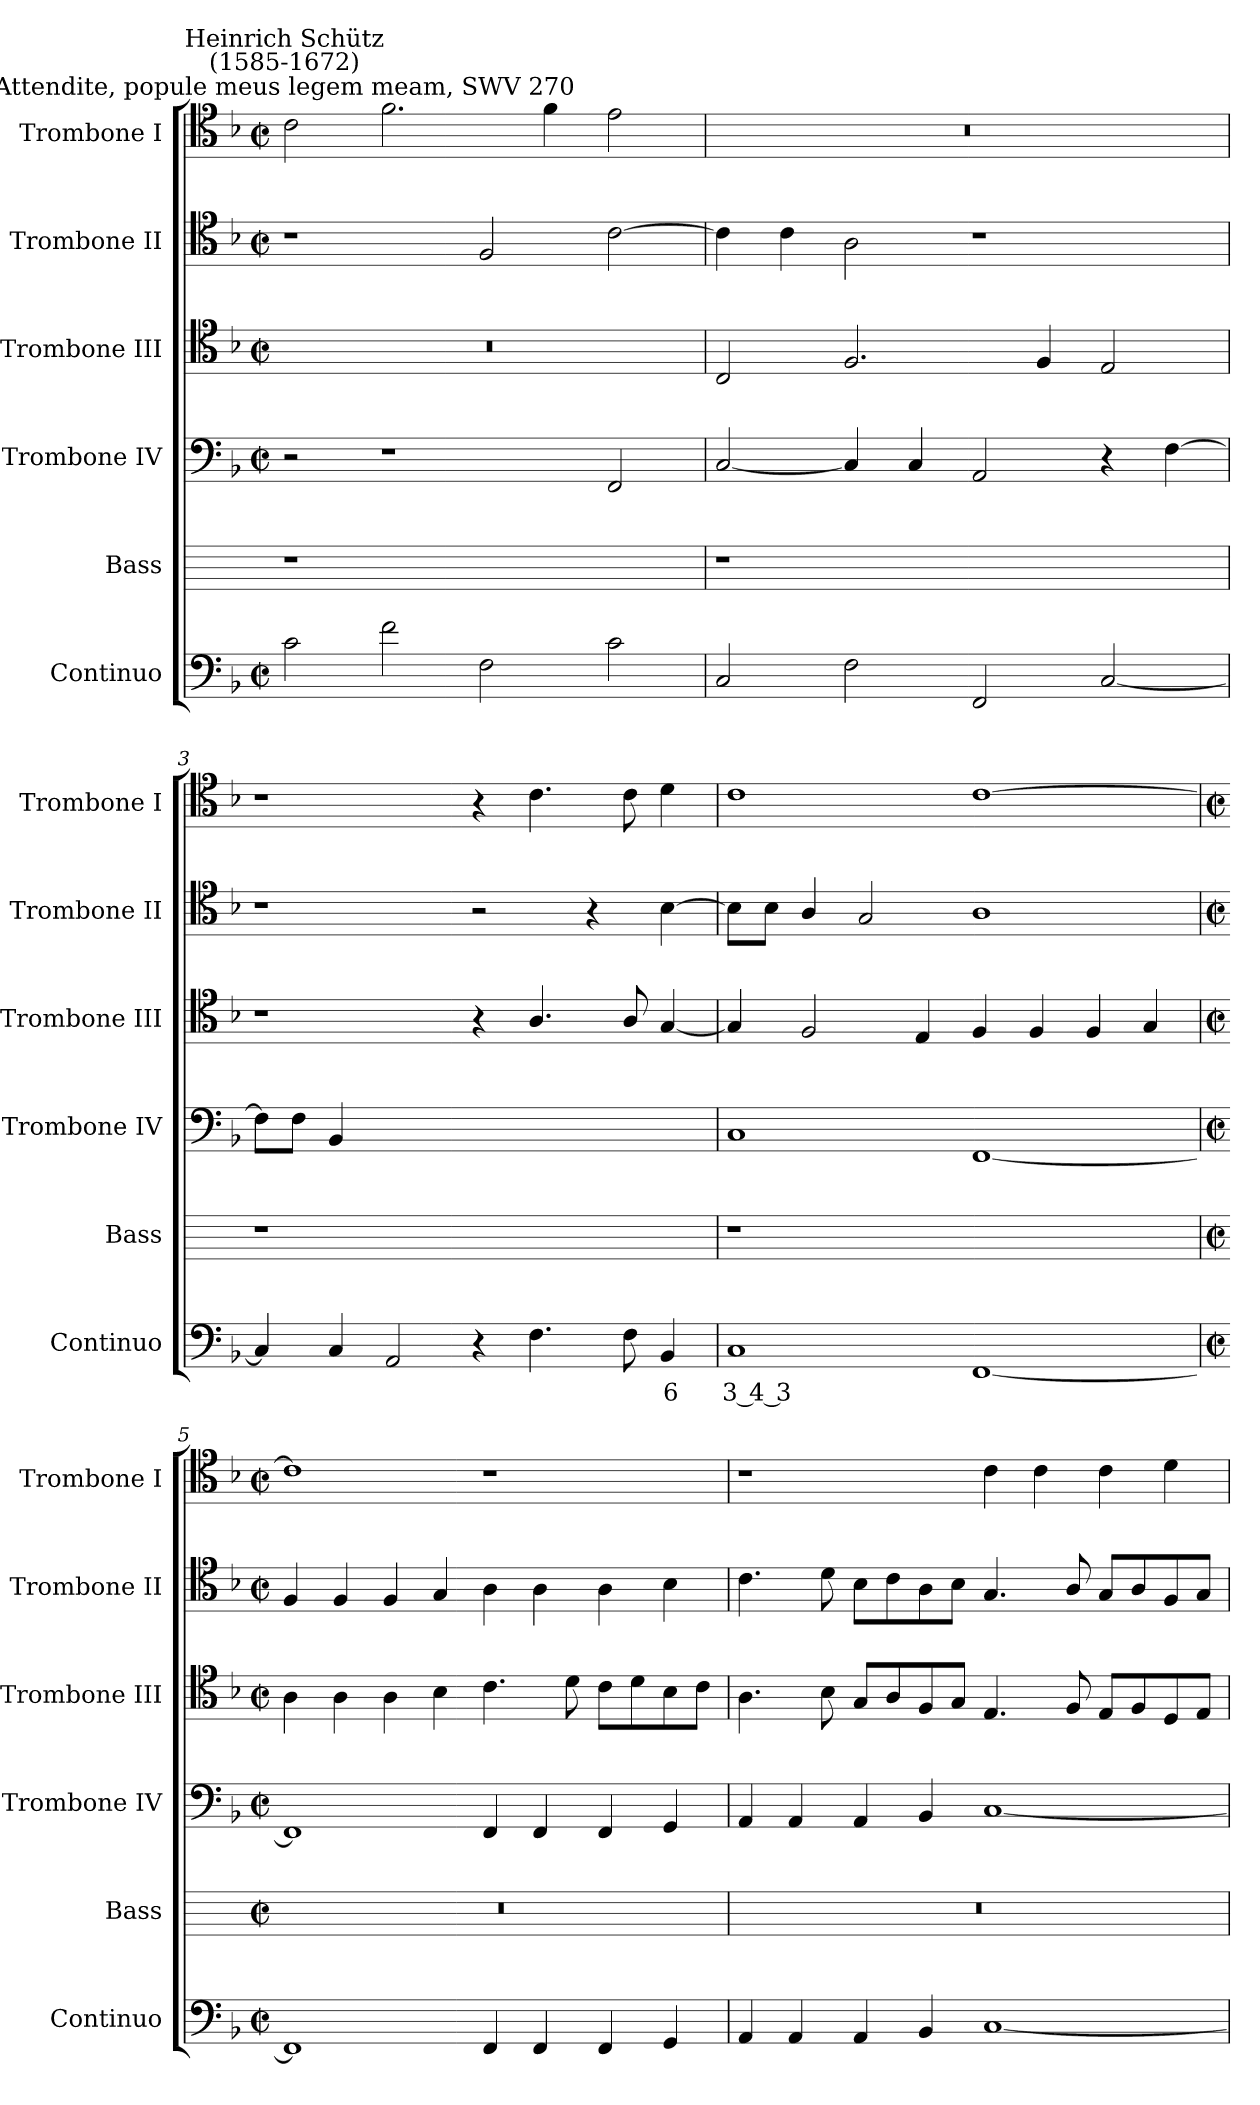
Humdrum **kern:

**kern	**text	**kern	**kern	**kern	**kern	**kern
*part6	*part6	*part5	*part4	*part3	*part2	*part1
*staff6	*staff6	*staff5	*staff4	*staff3	*staff2	*staff1
*I"Continuo	*	*I"Bass	*I"Trombone IV	*I"Trombone III	*I"Trombone II	*I"Trombone I
*I'Continuo	*	*I'Bass	*I'Trombone IV	*I'Trombone III	*I'Trombone II	*I'Trombone I
*clefF4	*	*	*clefF4	*clefC4	*clefC4	*clefC4
*k[b-]	*	*	*k[b-]	*k[b-]	*k[b-]	*k[b-]
*F:	*	*	*F:	*F:	*F:	*F:
*M4/2	*	*	*M4/2	*M4/2	*M4/2	*M4/2
*met(c|)	*	*	*met(c|)	*met(c|)	*met(c|)	*met(c|)
=1	=1	=1	=1	=1	=1	=1
!	!	!	!	!	!	!LO:TX:a:cj:t=Attendite, popule meus legem meam, SWV 270
!	!	!	!	!	!	!LO:TX:a:cj:t=Heinrich Schütz\n(1585-1672)
2c	.	1r	2r	0r	1r	2c
2f	.	.	1r	.	.	2.f
2F	.	1ryy	.	.	2F	.
.	.	.	.	.	.	4f
2c	.	.	2FF	.	[2c	2e
=2	=2	=2	=2	=2	=2	=2
2C	.	1r	[2C	2C	4c]	0r
.	.	.	.	.	4c	.
2F	.	.	4C]	2.F	2A	.
.	.	.	4C	.	.	.
2FF	.	1ryy	2AA	.	1r	.
.	.	.	.	4F	.	.
[2C	.	.	4r	2E	.	.
.	.	.	[4F	.	.	.
=3	=3	=3	=3	=3	=3	=3
4C]	.	1r	8FL]	1r	1r	1r
.	.	.	8FJ	.	.	.
4C	.	.	4BB-	.	.	.
2AA	.	.	1.ryy	.	.	.
4r	.	1ryy	.	4r	2r	4r
4.F	.	.	.	4.A/	.	4.c
.	.	.	.	.	4r	.
8F	.	.	.	8A/	.	8c
!	!LO:LY:b	!	!	!	!	!
4BB-	6	.	.	[4G	[4B-	4d
=4	=4	=4	=4	=4	=4	=4
!	!LO:LY:b	!	!	!	!	!
1C	3 4 3	1r	1C	4G]	8B-L]	1c
.	.	.	.	.	8B-J	.
.	.	.	.	2F	4A/	.
.	.	.	.	.	2G	.
.	.	.	.	4E	.	.
[1FF	.	1ryy	[1FF	4F	1A	[1c
.	.	.	.	4F	.	.
.	.	.	.	4F	.	.
.	.	.	.	4G	.	.
!!LO:LB:g=z
=5	=5	=5	=5	=5	=5	=5
*M4/2	*	*M4/2	*M4/2	*M4/2	*M4/2	*M4/2
*met(c|)	*	*met(c|)	*met(c|)	*met(c|)	*met(c|)	*met(c|)
1FF]	.	0r	1FF]	4A	4F	1c]
.	.	.	.	4A	4F	.
.	.	.	.	4A	4F	.
.	.	.	.	4B-	4G	.
4FF	.	.	4FF	4.c	4A	1r
4FF	.	.	4FF	.	4A	.
.	.	.	.	8d	.	.
4FF	.	.	4FF	8cL	4A	.
.	.	.	.	8d	.	.
4GG	.	.	4GG	8B-	4B-	.
.	.	.	.	8cJ	.	.
=6	=6	=6	=6	=6	=6	=6
4AA	.	0r	4AA	4.A	4.c	1r
4AA	.	.	4AA	.	.	.
.	.	.	.	8B-	8d	.
4AA	.	.	4AA	8GL	8B-L	.
.	.	.	.	8A	8c	.
4BB-	.	.	4BB-	8F	8A	.
.	.	.	.	8GJ	8B-J	.
[1C	.	.	[1C	4.E	4.G	4c
.	.	.	.	.	.	4c
.	.	.	.	8F	8A/	.
.	.	.	.	8EL	8GL	4c
.	.	.	.	8F	8A	.
.	.	.	.	8D	8F	4d
.	.	.	.	8EJ	8GJ	.
=	=	=	=	=	=	=
*-	*-	*-	*-	*-	*-	*-
